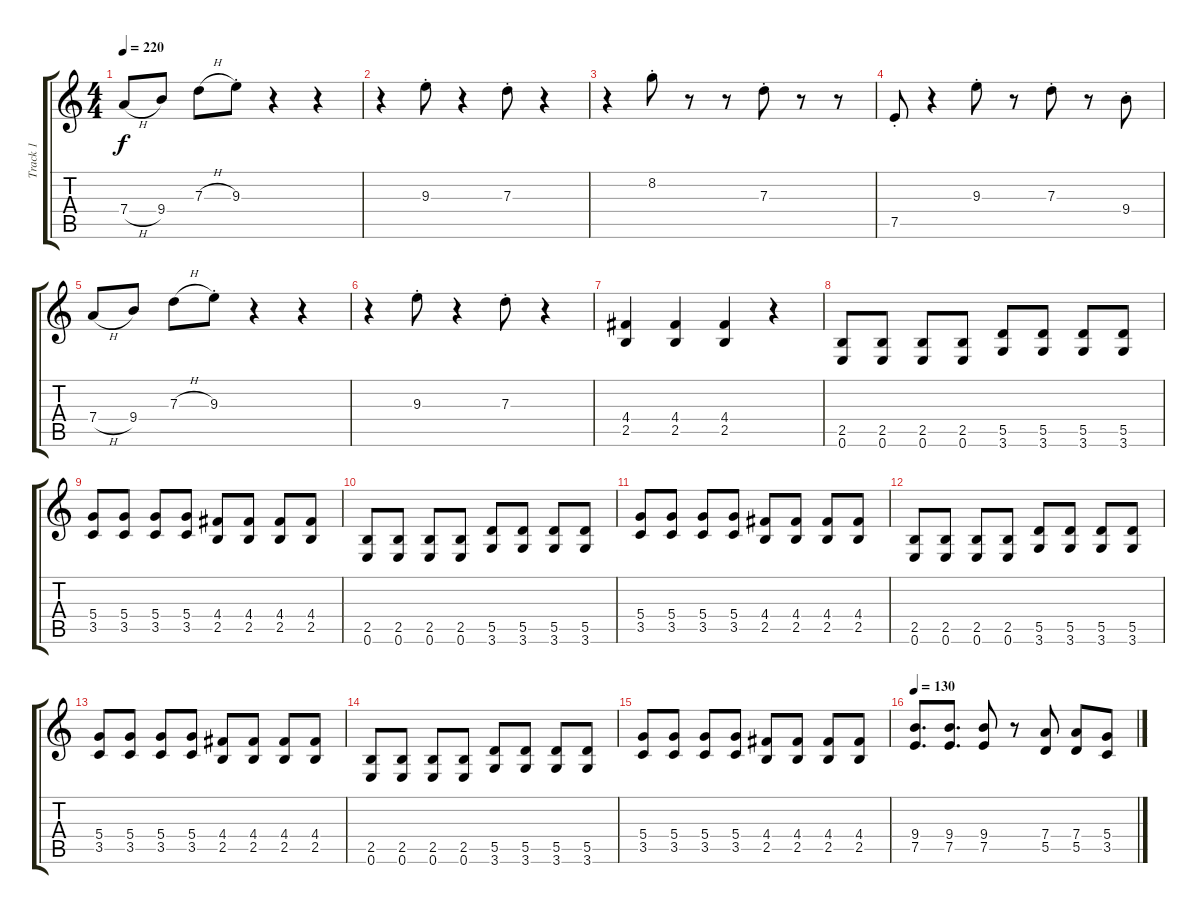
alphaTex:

\track ("Track 1" "Track 1") {instrument acousticguitarsteel}
\staff {score tabs}
\tuning (E4 B3 G3 D3 A2 E2) {hide}
\ts (4 4)
\tempo 220
\clef g2
\ks c
7.4{h}.8{dy f} 9.4.8 7.3{h}.8 9.3{st}.8 r.4 r.4 |
r.4 9.3{st}.8 r.4 7.3{st}.8 r.4 |
r.4 8.2{st}.8 r.8 r.8 7.3{st}.8 r.8 r.8 |
7.5{st}.8 r.4 9.3{st}.8 r.8 7.3{st}.8 r.8 9.4{st}.8 |
7.4{h}.8 9.4.8 7.3{h}.8 9.3{st}.8 r.4 r.4 |
r.4 9.3{st}.8 r.4 7.3{st}.8 r.4 |
(4.4 2.5).4 (4.4 2.5).4 (4.4 2.5).4 r.4 |
(2.5 0.6).8 (2.5 0.6).8 (2.5 0.6).8 (2.5 0.6).8 (5.5 3.6).8 (5.5 3.6).8 (5.5 3.6).8 (5.5 3.6).8 |
(5.4 3.5).8 (5.4 3.5).8 (5.4 3.5).8 (5.4 3.5).8 (4.4 2.5).8 (4.4 2.5).8 (4.4 2.5).8 (4.4 2.5).8 |
(2.5 0.6).8 (2.5 0.6).8 (2.5 0.6).8 (2.5 0.6).8 (5.5 3.6).8 (5.5 3.6).8 (5.5 3.6).8 (5.5 3.6).8 |
(5.4 3.5).8 (5.4 3.5).8 (5.4 3.5).8 (5.4 3.5).8 (4.4 2.5).8 (4.4 2.5).8 (4.4 2.5).8 (4.4 2.5).8 |
(2.5 0.6).8 (2.5 0.6).8 (2.5 0.6).8 (2.5 0.6).8 (5.5 3.6).8 (5.5 3.6).8 (5.5 3.6).8 (5.5 3.6).8 |
(5.4 3.5).8 (5.4 3.5).8 (5.4 3.5).8 (5.4 3.5).8 (4.4 2.5).8 (4.4 2.5).8 (4.4 2.5).8 (4.4 2.5).8 |
(2.5 0.6).8 (2.5 0.6).8 (2.5 0.6).8 (2.5 0.6).8 (5.5 3.6).8 (5.5 3.6).8 (5.5 3.6).8 (5.5 3.6).8 |
(5.4 3.5).8 (5.4 3.5).8 (5.4 3.5).8 (5.4 3.5).8 (4.4 2.5).8 (4.4 2.5).8 (4.4 2.5).8 (4.4 2.5).8 |
\tempo 130
(9.4 7.5).8{d} (9.4 7.5).8{d} (9.4 7.5).8 r.8 (7.4 5.5).8 (7.4 5.5).8 (5.4 3.5).8
